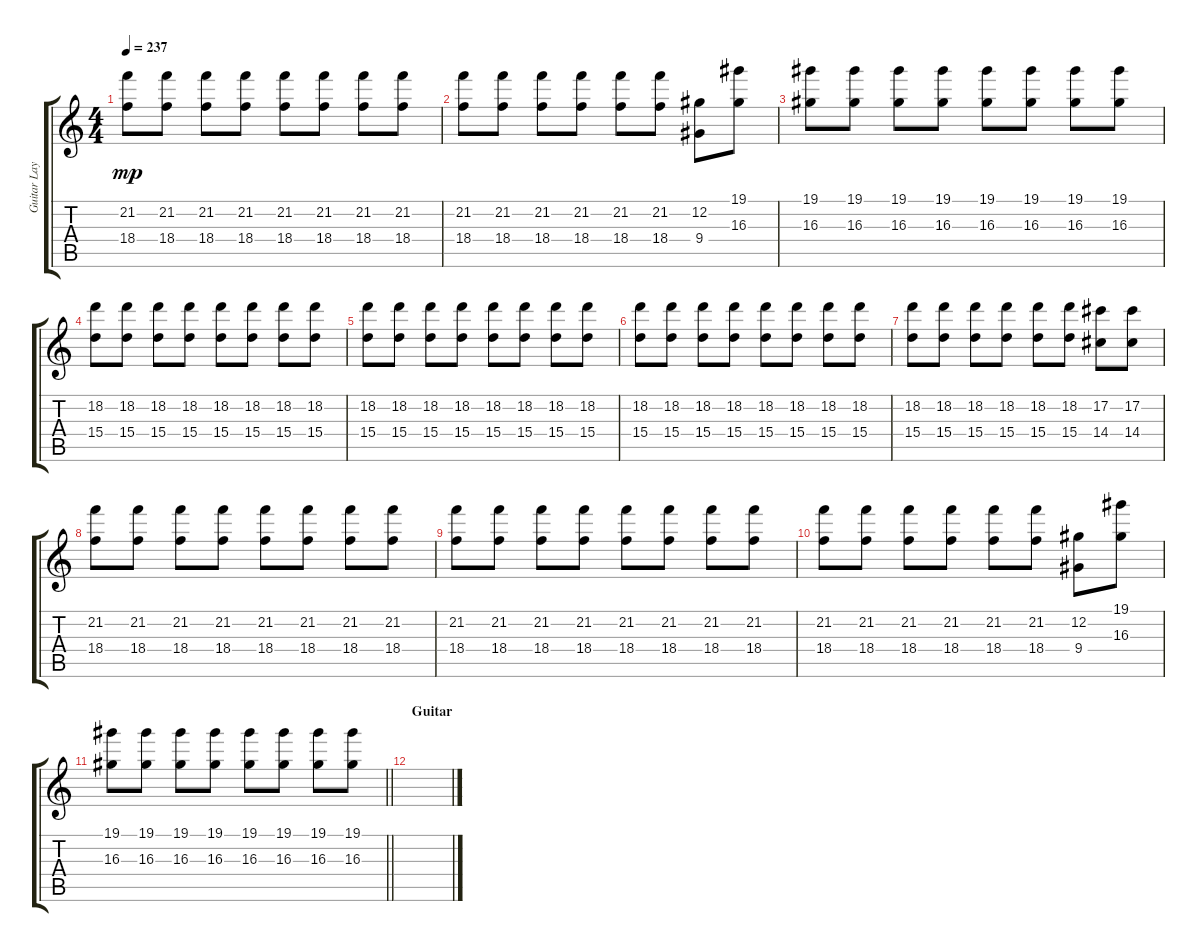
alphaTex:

\track ("Guitar Layers" "Guitar Lay") {instrument overdrivenguitar}
\staff {score tabs}
\tuning (Db4 Ab3 E3 B2 Gb2 B1) {hide}
\ts (4 4)
\tempo 237
\clef g2
\ks c
(21.2 18.4).8{dy mp} (21.2 18.4).8 (21.2 18.4).8 (21.2 18.4).8 (21.2 18.4).8 (21.2 18.4).8 (21.2 18.4).8 (21.2 18.4).8 |
(21.2 18.4).8 (21.2 18.4).8 (21.2 18.4).8 (21.2 18.4).8 (21.2 18.4).8 (21.2 18.4).8 (12.2 9.4).8 (19.1 16.3).8 |
(19.1 16.3).8 (19.1 16.3).8 (19.1 16.3).8 (19.1 16.3).8 (19.1 16.3).8 (19.1 16.3).8 (19.1 16.3).8 (19.1 16.3).8 |
(18.2 15.4).8 (18.2 15.4).8 (18.2 15.4).8 (18.2 15.4).8 (18.2 15.4).8 (18.2 15.4).8 (18.2 15.4).8 (18.2 15.4).8 |
(18.2 15.4).8 (18.2 15.4).8 (18.2 15.4).8 (18.2 15.4).8 (18.2 15.4).8 (18.2 15.4).8 (18.2 15.4).8 (18.2 15.4).8 |
(18.2 15.4).8 (18.2 15.4).8 (18.2 15.4).8 (18.2 15.4).8 (18.2 15.4).8 (18.2 15.4).8 (18.2 15.4).8 (18.2 15.4).8 |
(18.2 15.4).8 (18.2 15.4).8 (18.2 15.4).8 (18.2 15.4).8 (18.2 15.4).8 (18.2 15.4).8 (17.2 14.4).8 (17.2 14.4).8 |
(21.2 18.4).8 (21.2 18.4).8 (21.2 18.4).8 (21.2 18.4).8 (21.2 18.4).8 (21.2 18.4).8 (21.2 18.4).8 (21.2 18.4).8 |
(21.2 18.4).8 (21.2 18.4).8 (21.2 18.4).8 (21.2 18.4).8 (21.2 18.4).8 (21.2 18.4).8 (21.2 18.4).8 (21.2 18.4).8 |
(21.2 18.4).8 (21.2 18.4).8 (21.2 18.4).8 (21.2 18.4).8 (21.2 18.4).8 (21.2 18.4).8 (12.2 9.4).8 (19.1 16.3).8 |
\barLineRight lightlight
(19.1 16.3).8 (19.1 16.3).8 (19.1 16.3).8 (19.1 16.3).8 (19.1 16.3).8 (19.1 16.3).8 (19.1 16.3).8 (19.1 16.3).8 |
\section ("" "Guitar")
